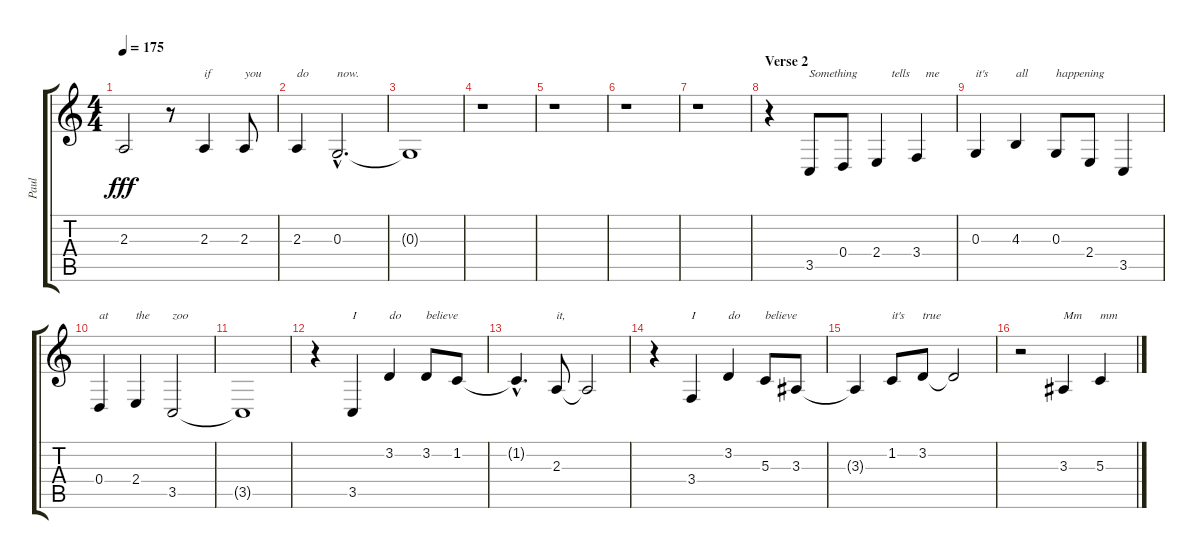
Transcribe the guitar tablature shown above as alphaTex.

\track ("Paul" "Paul") {instrument tenorsax}
\staff {score tabs}
\tuning (E4 B3 G3 D3 A2 E2) {hide}
\ts (4 4)
\tempo 175
\clef g2
\ks c
2.3{t}.2{dy fff} r.8 2.3.4{txt "if"} 2.3.8{txt "you"} |
2.3.4{txt "do"} 0.3{hac}.2{d txt "now."} |
0.3{t}.1 |
r.1 |
r.1 |
r.1 |
r.1 |
\section ("" "Verse 2")
r.4 3.5.8{txt "Something"} 0.4.8 2.4.4{txt "     tells"} 3.4.4{txt "   me"} |
0.3.4{txt "it's"} 4.3.4{txt "all"} 0.3.8{txt "happening"} 2.4.8 3.5.4 |
0.4.4{txt "at"} 2.4.4{txt "the"} 3.5.2{txt "zoo"} |
3.5{t}.1 |
r.4 3.5.4{txt "I"} 3.2.4{txt "do"} 3.2.8{txt "believe"} 1.2.8 |
1.2{hac t}.4{d} 2.3.8{txt "it,"} 2.3{t}.2 |
r.4 3.4.4{txt "I"} 3.2.4{txt "do"} 5.3.8{txt "believe"} 3.3.8 |
3.3{t}.4 1.2.8{txt "it's"} 3.2.8{txt "true"} 3.2{t}.2 |
r.2 3.3.4{txt "Mm"} 5.3.4{txt "mm"}
